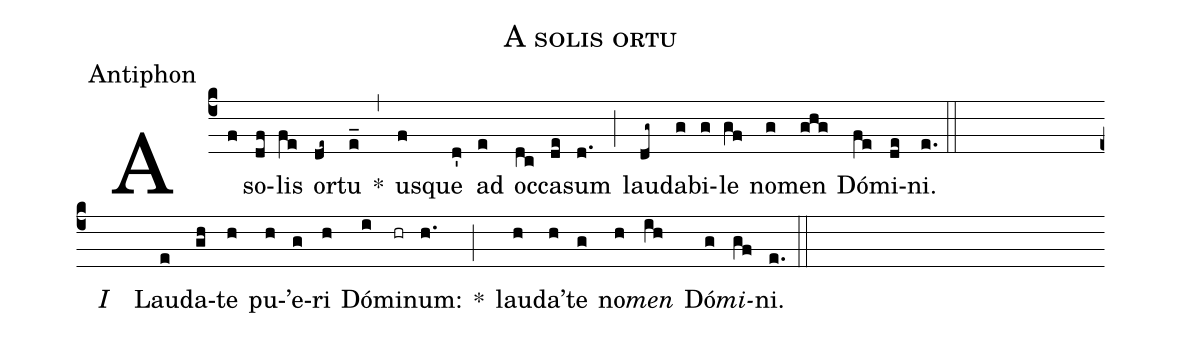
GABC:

name:A solis ortu;
office-part:Antiphon;
%%
(c4) A(f) so(df)lis(fe) or(de~)tu(e_) *(,) us(f)que(d') ad(e) oc(dc)ca(de)sum(d.) (;) lau(dg~)da(g)bi(g)le(gf) no(g)men(ghg) Dó(fe)mi(de)ni.(e.) (::Z)
<i>I</i>~() ~Lau(e)da(gh)te(h) pu(h)'e(g)ri(h) Dó(i)mi(hr)num:(h.) *(;) lau(h)da(h)'te(g) no(h)<i>men</i>(ih) Dó(g)<i>mi</i>(gf)ni.(e.) (::)
